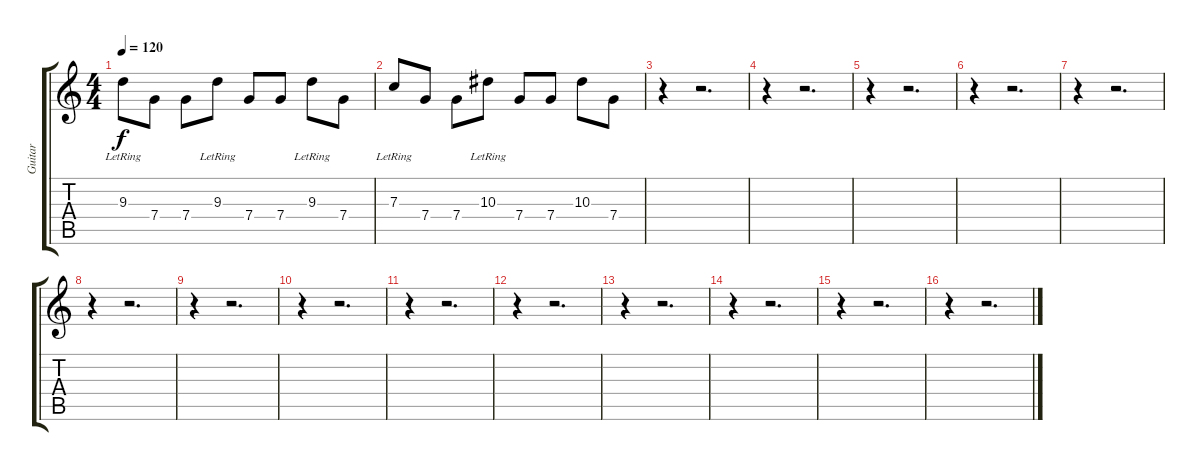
\track ("Guitar " "Guitar ") {instrument distortionguitar}
\staff {score tabs}
\tuning (D4 A3 F3 C3 G2 D2) {hide}
\ts (4 4)
\tempo 120
\clef g2
\ks c
9.3{lr}.8{dy f} 7.4.8 7.4.8 9.3{lr}.8 7.4.8 7.4.8 9.3{lr}.8 7.4.8 |
7.3{lr}.8 7.4.8 7.4.8 10.3{lr}.8 7.4.8 7.4.8 10.3.8 7.4.8 |
r.4 r.2{d} |
r.4 r.2{d} |
r.4 r.2{d} |
r.4 r.2{d} |
r.4 r.2{d} |
r.4 r.2{d} |
r.4 r.2{d} |
r.4 r.2{d} |
r.4 r.2{d} |
r.4 r.2{d} |
r.4 r.2{d} |
r.4 r.2{d} |
r.4 r.2{d} |
r.4 r.2{d}
